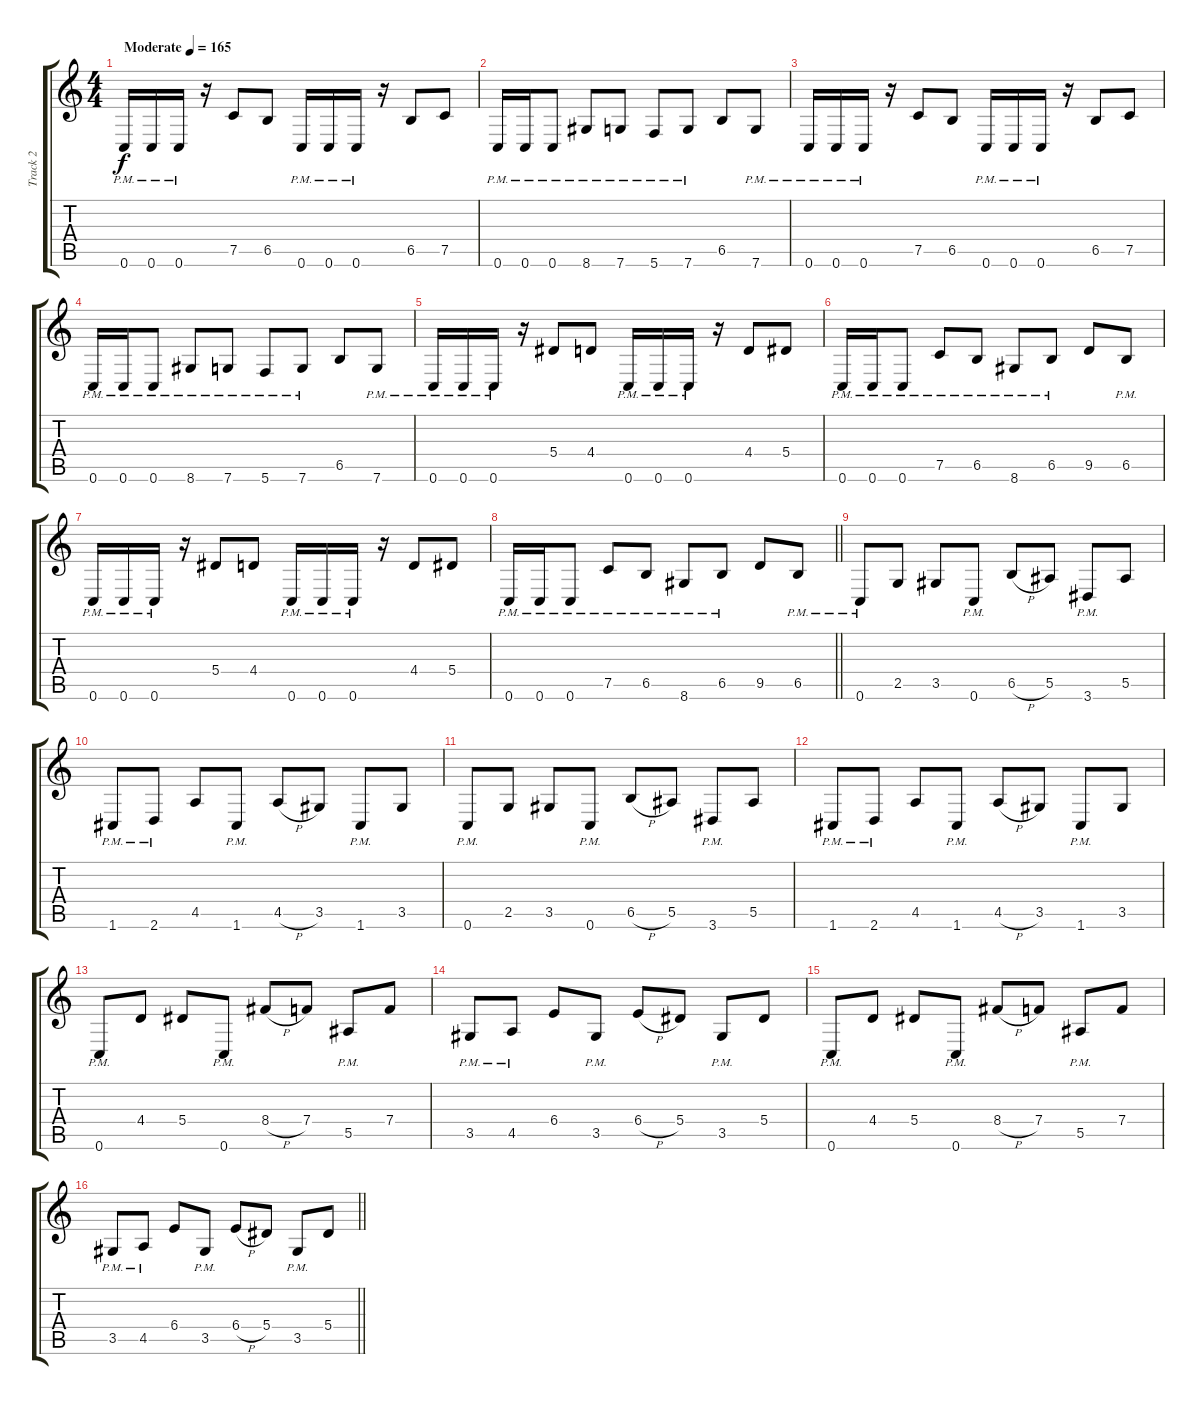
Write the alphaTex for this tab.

\track ("Track 2" "Track 2") {instrument distortionguitar}
\staff {score tabs}
\tuning (C4 G3 Eb3 Bb2 F2 C2) {hide}
\ts (4 4)
\tempo (165 "Moderate")
\clef g2
\ks c
0.6{pm}.16{dy f instrument distortionguitar} 0.6{pm}.16 0.6{pm}.16 r.16 7.5.8 6.5.8 0.6{pm}.16 0.6{pm}.16 0.6{pm}.16 r.16 6.5.8 7.5.8 |
0.6{pm}.16 0.6{pm}.16 0.6{pm}.8 8.6{pm}.8 7.6{pm}.8 5.6{pm}.8 7.6{pm}.8 6.5.8 7.6{pm}.8 |
0.6{pm}.16 0.6{pm}.16 0.6{pm}.16 r.16 7.5.8 6.5.8 0.6{pm}.16 0.6{pm}.16 0.6{pm}.16 r.16 6.5.8 7.5.8 |
0.6{pm}.16 0.6{pm}.16 0.6{pm}.8 8.6{pm}.8 7.6{pm}.8 5.6{pm}.8 7.6{pm}.8 6.5.8 7.6{pm}.8 |
0.6{pm}.16 0.6{pm}.16 0.6{pm}.16 r.16 5.4.8 4.4.8 0.6{pm}.16 0.6{pm}.16 0.6{pm}.16 r.16 4.4.8 5.4.8 |
0.6{pm}.16 0.6{pm}.16 0.6{pm}.8 7.5{pm}.8 6.5{pm}.8 8.6{pm}.8 6.5{pm}.8 9.5.8 6.5{pm}.8 |
0.6{pm}.16 0.6{pm}.16 0.6{pm}.16 r.16 5.4.8 4.4.8 0.6{pm}.16 0.6{pm}.16 0.6{pm}.16 r.16 4.4.8 5.4.8 |
\barLineRight lightlight
0.6{pm}.16 0.6{pm}.16 0.6{pm}.8 7.5{pm}.8 6.5{pm}.8 8.6{pm}.8 6.5{pm}.8 9.5.8 6.5{pm}.8 |
0.6{pm}.8 2.5.8 3.5.8 0.6{pm}.8 6.5{h}.8 5.5.8 3.6{pm}.8 5.5.8 |
1.6{pm}.8 2.6{pm}.8 4.5.8 1.6{pm}.8 4.5{h}.8 3.5.8 1.6{pm}.8 3.5.8 |
0.6{pm}.8 2.5.8 3.5.8 0.6{pm}.8 6.5{h}.8 5.5.8 3.6{pm}.8 5.5.8 |
1.6{pm}.8 2.6{pm}.8 4.5.8 1.6{pm}.8 4.5{h}.8 3.5.8 1.6{pm}.8 3.5.8 |
0.6{pm}.8 4.4.8 5.4.8 0.6{pm}.8 8.4{h}.8 7.4.8 5.5{pm}.8 7.4.8 |
3.5{pm}.8 4.5{pm}.8 6.4.8 3.5{pm}.8 6.4{h}.8 5.4.8 3.5{pm}.8 5.4.8 |
0.6{pm}.8 4.4.8 5.4.8 0.6{pm}.8 8.4{h}.8 7.4.8 5.5{pm}.8 7.4.8 |
\barLineRight lightlight
3.5{pm}.8 4.5{pm}.8 6.4.8 3.5{pm}.8 6.4{h}.8 5.4.8 3.5{pm}.8 5.4.8
